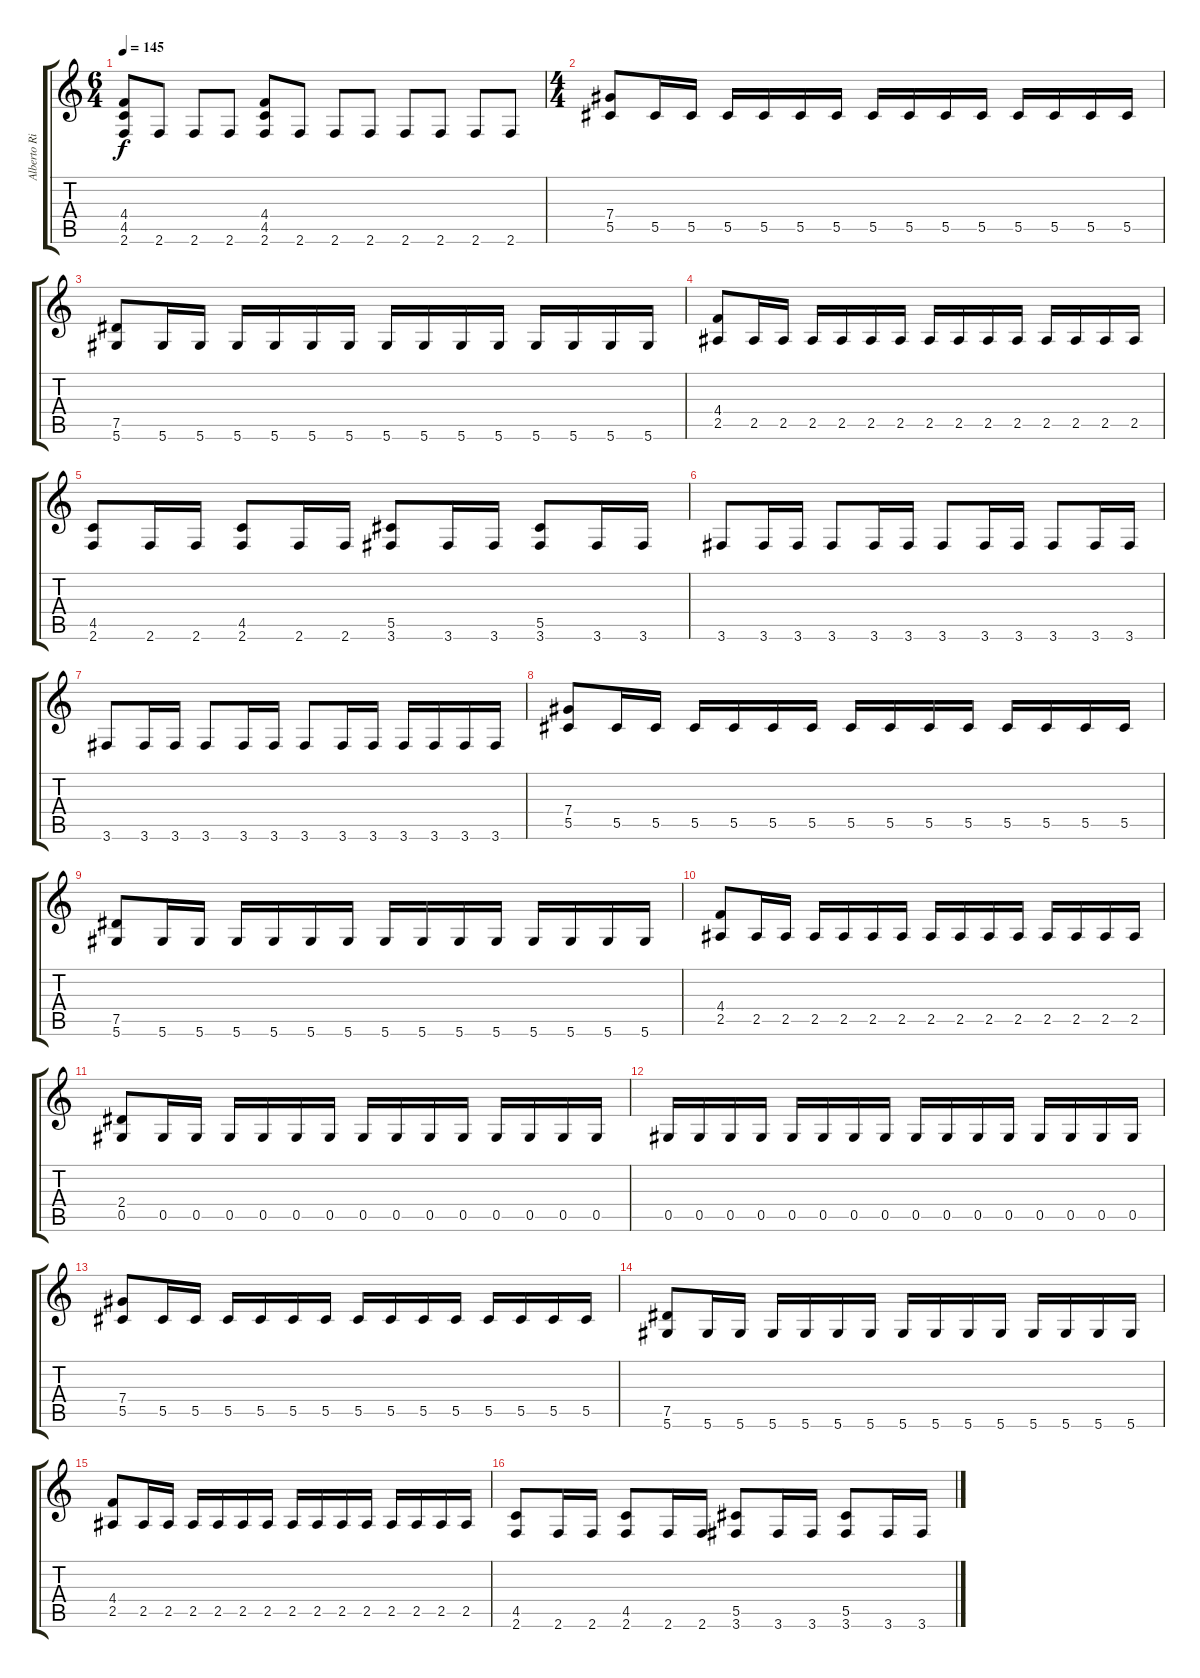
\track ("Alberto Rionda" "Alberto Ri") {instrument distortionguitar}
\staff {score tabs}
\tuning (Eb4 Bb3 Gb3 Db3 Ab2 Eb2) {hide}
\ts (6 4)
\tempo 145
\clef g2
\ks c
(4.4 4.5 2.6).8{dy f} 2.6.8 2.6.8 2.6.8 (4.4 4.5 2.6).8 2.6.8 2.6.8 2.6.8 2.6.8 2.6.8 2.6.8 2.6.8 |
\ts (4 4)
(7.4 5.5).8 5.5.16 5.5.16 5.5.16 5.5.16 5.5.16 5.5.16 5.5.16 5.5.16 5.5.16 5.5.16 5.5.16 5.5.16 5.5.16 5.5.16 |
(7.5 5.6).8 5.6.16 5.6.16 5.6.16 5.6.16 5.6.16 5.6.16 5.6.16 5.6.16 5.6.16 5.6.16 5.6.16 5.6.16 5.6.16 5.6.16 |
(4.4 2.5).8 2.5.16 2.5.16 2.5.16 2.5.16 2.5.16 2.5.16 2.5.16 2.5.16 2.5.16 2.5.16 2.5.16 2.5.16 2.5.16 2.5.16 |
(4.5 2.6).8 2.6.16 2.6.16 (4.5 2.6).8 2.6.16 2.6.16 (5.5 3.6).8 3.6.16 3.6.16 (5.5 3.6).8 3.6.16 3.6.16 |
3.6.8 3.6.16 3.6.16 3.6.8 3.6.16 3.6.16 3.6.8 3.6.16 3.6.16 3.6.8 3.6.16 3.6.16 |
3.6.8 3.6.16 3.6.16 3.6.8 3.6.16 3.6.16 3.6.8 3.6.16 3.6.16 3.6.16 3.6.16 3.6.16 3.6.16 |
(7.4 5.5).8 5.5.16 5.5.16 5.5.16 5.5.16 5.5.16 5.5.16 5.5.16 5.5.16 5.5.16 5.5.16 5.5.16 5.5.16 5.5.16 5.5.16 |
(7.5 5.6).8 5.6.16 5.6.16 5.6.16 5.6.16 5.6.16 5.6.16 5.6.16 5.6.16 5.6.16 5.6.16 5.6.16 5.6.16 5.6.16 5.6.16 |
(4.4 2.5).8 2.5.16 2.5.16 2.5.16 2.5.16 2.5.16 2.5.16 2.5.16 2.5.16 2.5.16 2.5.16 2.5.16 2.5.16 2.5.16 2.5.16 |
(2.4 0.5).8 0.5.16 0.5.16 0.5.16 0.5.16 0.5.16 0.5.16 0.5.16 0.5.16 0.5.16 0.5.16 0.5.16 0.5.16 0.5.16 0.5.16 |
0.5.16 0.5.16 0.5.16 0.5.16 0.5.16 0.5.16 0.5.16 0.5.16 0.5.16 0.5.16 0.5.16 0.5.16 0.5.16 0.5.16 0.5.16 0.5.16 |
(7.4 5.5).8 5.5.16 5.5.16 5.5.16 5.5.16 5.5.16 5.5.16 5.5.16 5.5.16 5.5.16 5.5.16 5.5.16 5.5.16 5.5.16 5.5.16 |
(7.5 5.6).8 5.6.16 5.6.16 5.6.16 5.6.16 5.6.16 5.6.16 5.6.16 5.6.16 5.6.16 5.6.16 5.6.16 5.6.16 5.6.16 5.6.16 |
(4.4 2.5).8 2.5.16 2.5.16 2.5.16 2.5.16 2.5.16 2.5.16 2.5.16 2.5.16 2.5.16 2.5.16 2.5.16 2.5.16 2.5.16 2.5.16 |
(4.5 2.6).8 2.6.16 2.6.16 (4.5 2.6).8 2.6.16 2.6.16 (5.5 3.6).8 3.6.16 3.6.16 (5.5 3.6).8 3.6.16 3.6.16
